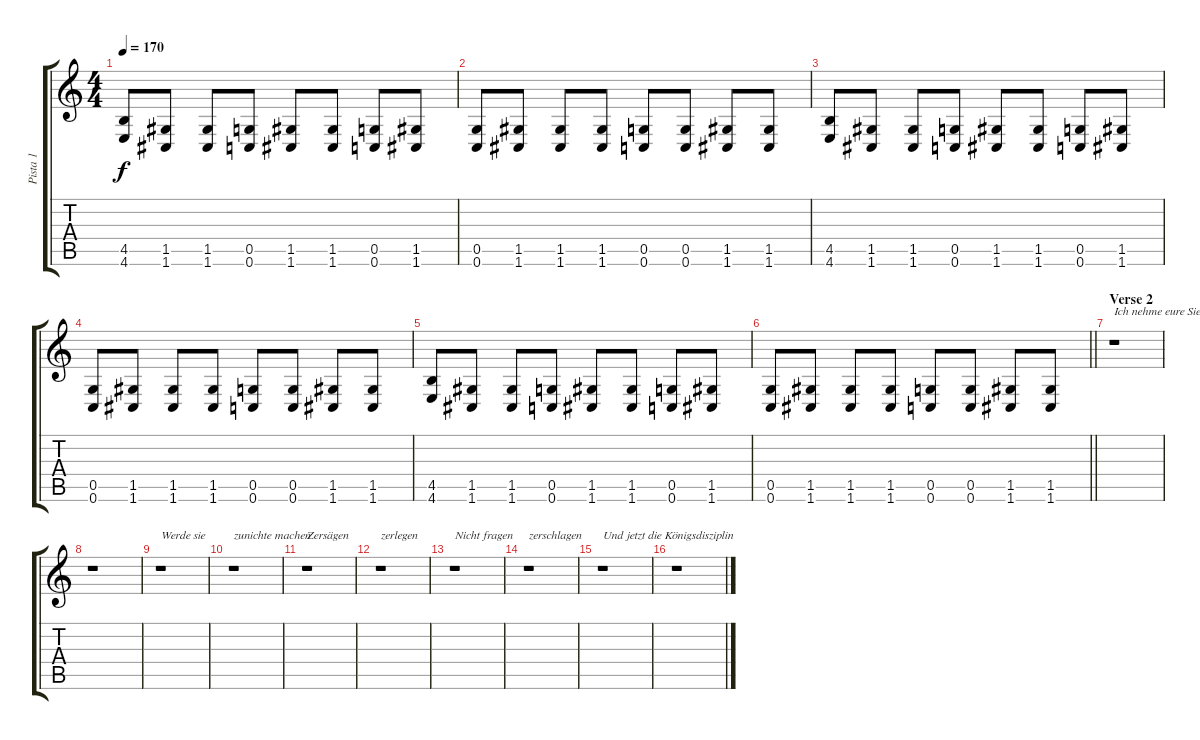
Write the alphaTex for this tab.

\track ("Pista 1" "Pista 1") {instrument distortionguitar}
\staff {score tabs}
\tuning (D4 A3 F3 C3 G2 C2) {hide}
\ts (4 4)
\tempo 170
\clef g2
\ks c
(4.5 4.6).8{dy f} (1.5 1.6).8 (1.5 1.6).8 (0.5 0.6).8 (1.5 1.6).8 (1.5 1.6).8 (0.5 0.6).8 (1.5 1.6).8 |
(0.5 0.6).8 (1.5 1.6).8 (1.5 1.6).8 (1.5 1.6).8 (0.5 0.6).8 (0.5 0.6).8 (1.5 1.6).8 (1.5 1.6).8 |
(4.5 4.6).8 (1.5 1.6).8 (1.5 1.6).8 (0.5 0.6).8 (1.5 1.6).8 (1.5 1.6).8 (0.5 0.6).8 (1.5 1.6).8 |
(0.5 0.6).8 (1.5 1.6).8 (1.5 1.6).8 (1.5 1.6).8 (0.5 0.6).8 (0.5 0.6).8 (1.5 1.6).8 (1.5 1.6).8 |
(4.5 4.6).8 (1.5 1.6).8 (1.5 1.6).8 (0.5 0.6).8 (1.5 1.6).8 (1.5 1.6).8 (0.5 0.6).8 (1.5 1.6).8 |
\barLineRight lightlight
(0.5 0.6).8 (1.5 1.6).8 (1.5 1.6).8 (1.5 1.6).8 (0.5 0.6).8 (0.5 0.6).8 (1.5 1.6).8 (1.5 1.6).8 |
\section ("" "Verse 2")
r.1{txt "Ich nehme eure Siebensachen"} |
r.1 |
r.1{txt "Werde sie"} |
r.1{txt "zunichte machen"} |
r.1{txt "Zersägen"} |
r.1{txt "zerlegen"} |
r.1{txt "Nicht fragen"} |
r.1{txt "zerschlagen"} |
r.1{txt "Und jetzt die Königsdisziplin"} |
r.1
